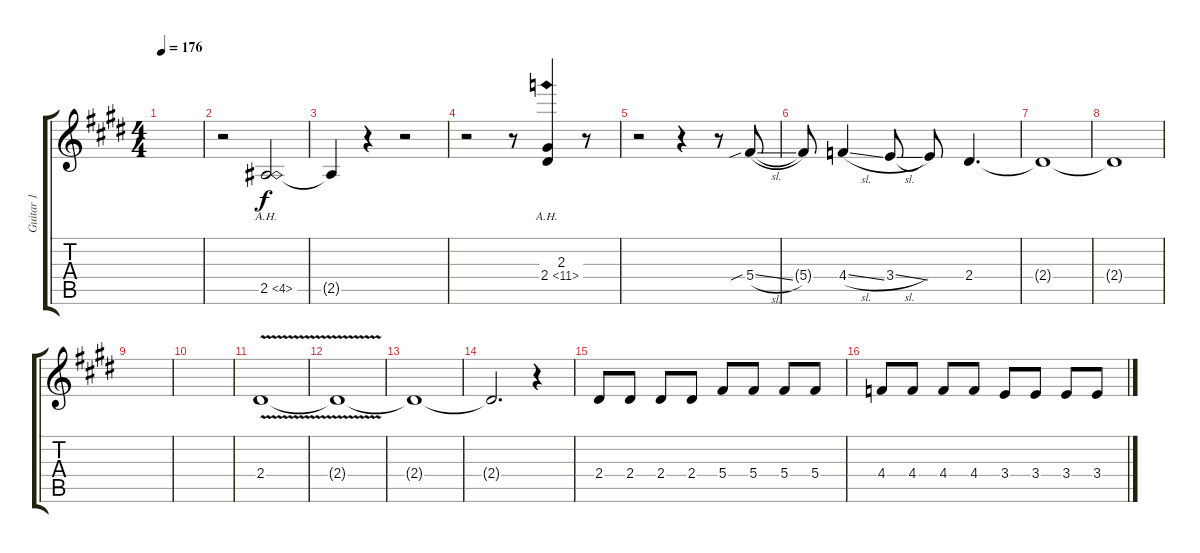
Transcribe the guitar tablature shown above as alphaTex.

\track ("Guitar 1" "Guitar 1") {instrument distortionguitar}
\staff {score tabs}
\tuning (Eb4 Bb3 Gb3 Db3 Ab2 Eb2) {hide}
\ts (4 4)
\tempo 176
\clef g2
\ks e
|
r.2 2.5{ah 2}.2 |
2.5{t}.4 r.4 r.2 |
r.2 r.8 (2.3 2.4{ah 9}).4 r.8 |
r.2 r.4 r.8 5.4{sib sl}.8{volume 13} |
5.4{t}.8 4.4{sl}.4 3.4{sl}.8 3.4{t}.8 2.4.4{d} |
2.4{t}.1 |
2.4{t}.1 |
|
|
2.4{v}.1{volume 10} |
2.4{t}.1 |
2.4{t}.1 |
2.4{t}.2{d} r.4 |
2.4.8{volume 13} 2.4.8 2.4.8 2.4.8 5.4.8 5.4.8 5.4.8 5.4.8 |
4.4.8 4.4.8 4.4.8 4.4.8 3.4.8 3.4.8 3.4.8 3.4.8
